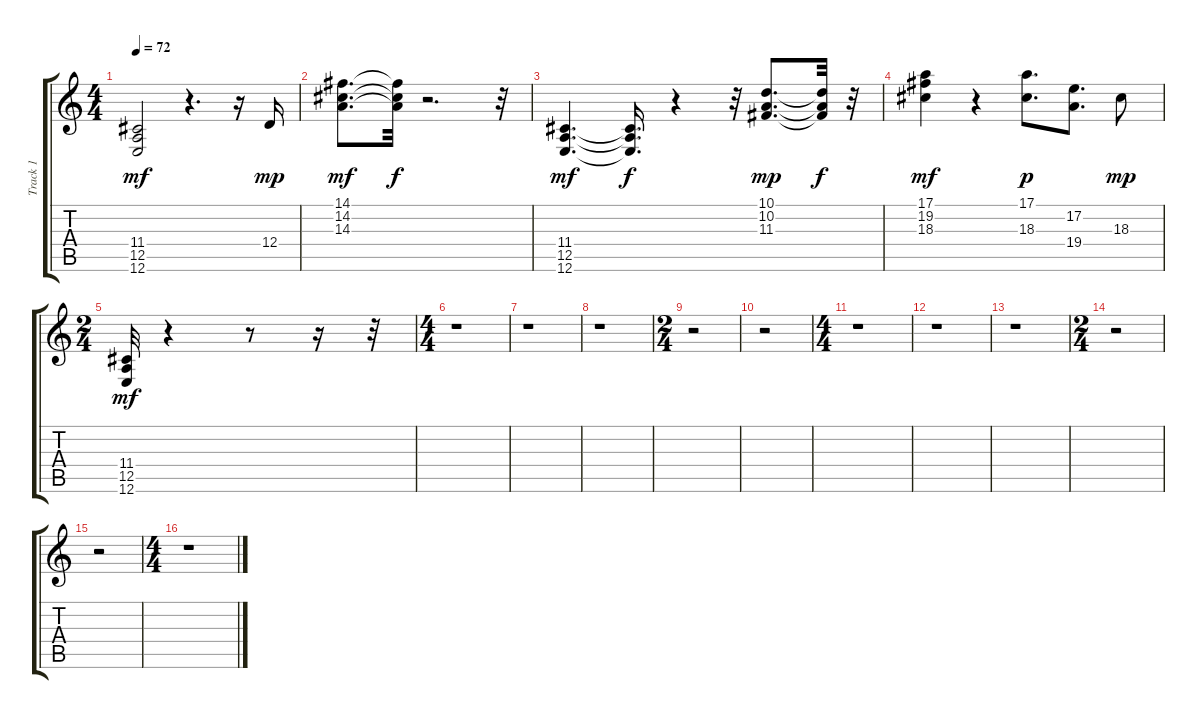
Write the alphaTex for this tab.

\track ("Track 1" "Track 1") {instrument electricpiano1}
\staff {score tabs}
\tuning (E4 B3 G3 D3 A2 E2) {hide}
\ts (4 4)
\tempo 72
\clef g2
\ks c
(11.4 12.5 12.6).2{dy mf} r.4{d} r.16 12.4.16{dy mp} |
(14.1 14.2 14.3).8{d dy mf} (14.1{t} 14.2{t} 14.3{t}).32{dy f} r.2{d} r.32 |
(11.4 12.5 12.6).4{d dy mf} (11.4{t} 12.5{t} 12.6{t}).16{d dy f} r.4 r.32 (10.1 10.2 11.3).8{d dy mp} (10.1{t} 10.2{t} 11.3{t}).32{dy f} r.32 |
(17.1 19.2 18.3).4{dy mf} r.4 (17.1 18.3).8{d dy p} (17.2 19.4).8{d} 18.3.8{dy mp} |
\ts (2 4)
(11.4 12.5 12.6).32{dy mf} r.4 r.8 r.16 r.32 |
\ts (4 4)
r.1 |
r.1 |
r.1 |
\ts (2 4)
r.2 |
r.2 |
\ts (4 4)
r.1 |
r.1 |
r.1 |
\ts (2 4)
r.2 |
r.2 |
\ts (4 4)
r.1
